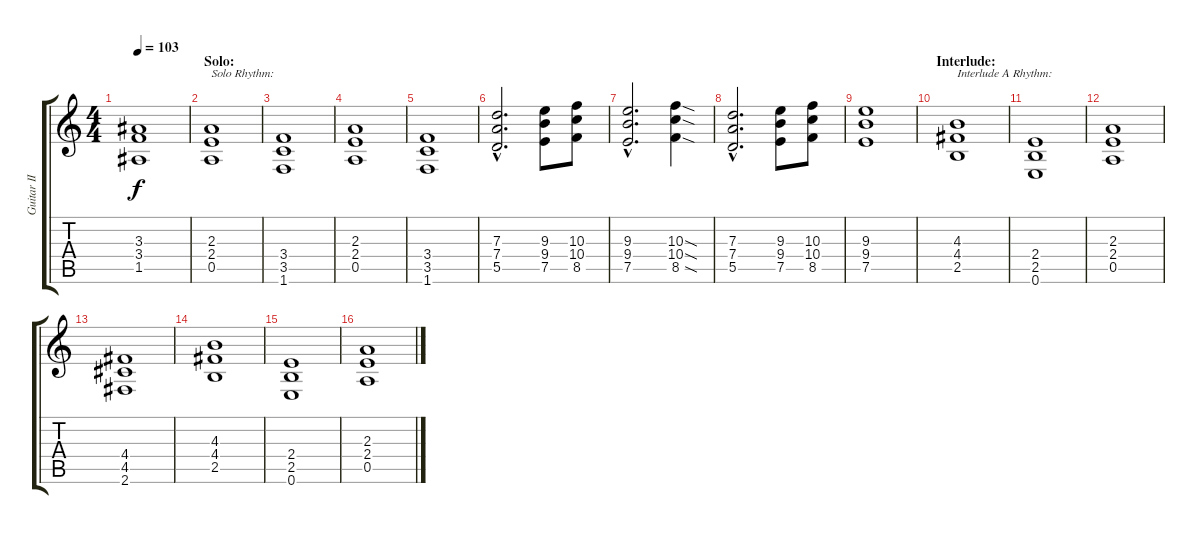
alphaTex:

\track ("Guitar II" "Guitar II") {instrument distortionguitar}
\staff {score tabs}
\tuning (E4 B3 G3 D3 A2 E2) {hide}
\ts (4 4)
\tempo 103
\clef g2
\ks c
(3.3 3.4 1.5).1{dy f} |
\section ("" "Solo:")
(2.3 2.4 0.5).1{txt "Solo Rhythm:"} |
(3.4 3.5 1.6).1 |
(2.3 2.4 0.5).1 |
(3.4 3.5 1.6).1 |
(7.3{hac} 7.4{hac} 5.5{hac}).2{d} (9.3 9.4 7.5).8 (10.3 10.4 8.5).8 |
(9.3{hac} 9.4{hac} 7.5{hac}).2{d} (10.3{sod} 10.4{sod} 8.5{sod}).4 |
(7.3{hac} 7.4{hac} 5.5{hac}).2{d} (9.3 9.4 7.5).8 (10.3 10.4 8.5).8 |
(9.3 9.4 7.5).1 |
\section ("" "Interlude:")
(4.3 4.4 2.5).1{txt "Interlude A Rhythm:"} |
(2.4 2.5 0.6).1 |
(2.3 2.4 0.5).1 |
(4.4 4.5 2.6).1 |
(4.3 4.4 2.5).1 |
(2.4 2.5 0.6).1 |
(2.3 2.4 0.5).1
